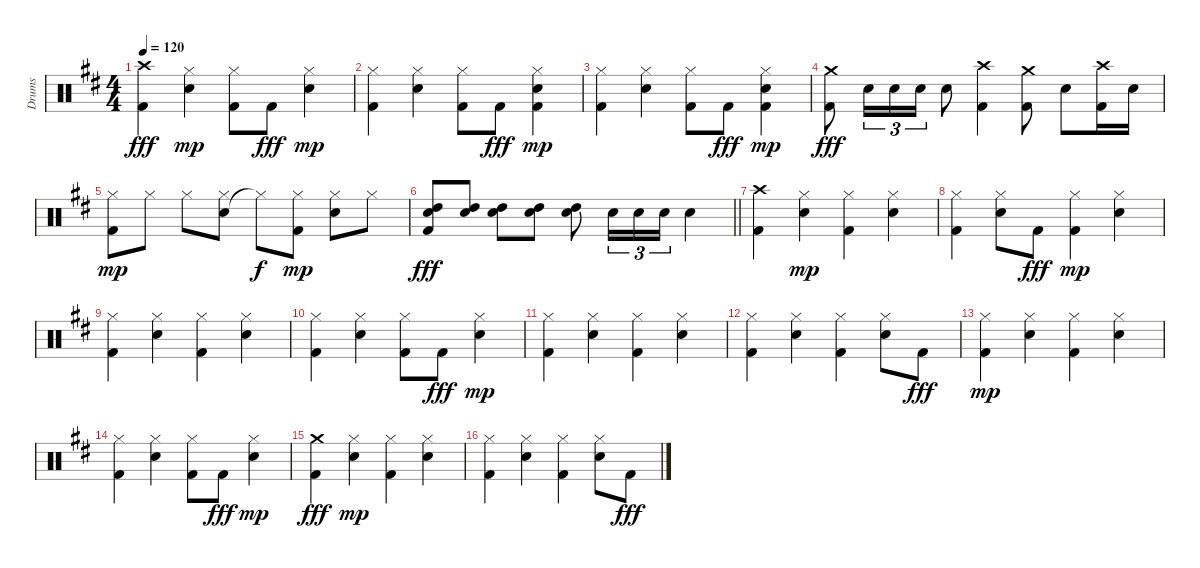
\track ("Drums" "Drums") {instrument percussion}
\staff {score}
\articulation defaults
\ts (4 4)
\tempo 120
\clef neutral
\ks d
("Kick (hit) 2" "Crash high (hit)").4{dy fff} ("Electric Snare (hit)" "Hi-Hat (closed)").4{dy mp} ("Kick (hit) 2" "Hi-Hat (closed)").8 "Kick (hit) 2".8{dy fff} ("Electric Snare (hit)" "Hi-Hat (closed)").4{dy mp} |
("Kick (hit) 2" "Hi-Hat (closed)").4 ("Electric Snare (hit)" "Hi-Hat (closed)").4 ("Kick (hit) 2" "Hi-Hat (closed)").8 "Kick (hit) 2".8{dy fff} ("Kick (hit) 2" "Electric Snare (hit)" "Hi-Hat (closed)").4{dy mp} |
("Kick (hit) 2" "Hi-Hat (closed)").4 ("Electric Snare (hit)" "Hi-Hat (closed)").4 ("Kick (hit) 2" "Hi-Hat (closed)").8 "Kick (hit) 2".8{dy fff} ("Kick (hit) 2" "Electric Snare (hit)" "Hi-Hat (closed)").4{dy mp} |
("Kick (hit) 2" "Crash medium (hit)").8{dy fff} "Electric Snare (hit)".16{tu (3 2)} "Electric Snare (hit)".16{tu (3 2)} "Electric Snare (hit)".16{tu (3 2)} "Electric Snare (hit)".8 ("Kick (hit) 2" "Crash high (hit)").4 ("Kick (hit) 2" "Crash medium (hit)").8 "Electric Snare (hit)".8 ("Kick (hit) 2" "Crash high (hit)").16 "Electric Snare (hit)".16 |
("Kick (hit) 2" "Hi-Hat (closed)").8{dy mp} "Hi-Hat (closed)".8 "Hi-Hat (closed)".8 ("Electric Snare (hit)" "Hi-Hat (closed)").8 "Hi-Hat (closed)"{t}.8{dy f} ("Kick (hit) 2" "Hi-Hat (closed)").8{dy mp} ("Electric Snare (hit)" "Hi-Hat (closed)").8 "Hi-Hat (closed)".8 |
\barLineRight lightlight
("Kick (hit) 2" "Electric Snare (hit)" "High Tom (hit)").8{dy fff} ("Electric Snare (hit)" "High Tom (hit)").8 ("Electric Snare (hit)" "High Tom (hit)").8 ("Electric Snare (hit)" "High Tom (hit)").8 ("Electric Snare (hit)" "High Tom (hit)").8 "Electric Snare (hit)".16{tu (3 2)} "Electric Snare (hit)".16{tu (3 2)} "Electric Snare (hit)".16{tu (3 2)} "Electric Snare (hit)".4 |
("Kick (hit) 2" "Crash high (hit)").4 ("Electric Snare (hit)" "Hi-Hat (closed)").4{dy mp} ("Kick (hit) 2" "Hi-Hat (closed)").4 ("Electric Snare (hit)" "Hi-Hat (closed)").4 |
("Kick (hit) 2" "Hi-Hat (closed)").4 ("Electric Snare (hit)" "Hi-Hat (closed)").8 "Kick (hit) 2".8{dy fff} ("Kick (hit) 2" "Hi-Hat (closed)").4{dy mp} ("Electric Snare (hit)" "Hi-Hat (closed)").4 |
("Kick (hit) 2" "Hi-Hat (closed)").4 ("Electric Snare (hit)" "Hi-Hat (closed)").4 ("Kick (hit) 2" "Hi-Hat (closed)").4 ("Electric Snare (hit)" "Hi-Hat (closed)").4 |
("Kick (hit) 2" "Hi-Hat (closed)").4 ("Electric Snare (hit)" "Hi-Hat (closed)").4 ("Kick (hit) 2" "Hi-Hat (closed)").8 "Kick (hit) 2".8{dy fff} ("Electric Snare (hit)" "Hi-Hat (closed)").4{dy mp} |
("Kick (hit) 2" "Hi-Hat (closed)").4 ("Electric Snare (hit)" "Hi-Hat (closed)").4 ("Kick (hit) 2" "Hi-Hat (closed)").4 ("Electric Snare (hit)" "Hi-Hat (closed)").4 |
("Kick (hit) 2" "Hi-Hat (closed)").4 ("Electric Snare (hit)" "Hi-Hat (closed)").4 ("Kick (hit) 2" "Hi-Hat (closed)").4 ("Electric Snare (hit)" "Hi-Hat (closed)").8 "Kick (hit) 2".8{dy fff} |
("Kick (hit) 2" "Hi-Hat (closed)").4{dy mp} ("Electric Snare (hit)" "Hi-Hat (closed)").4 ("Kick (hit) 2" "Hi-Hat (closed)").4 ("Electric Snare (hit)" "Hi-Hat (closed)").4 |
("Kick (hit) 2" "Hi-Hat (closed)").4 ("Electric Snare (hit)" "Hi-Hat (closed)").4 ("Kick (hit) 2" "Hi-Hat (closed)").8 "Kick (hit) 2".8{dy fff} ("Electric Snare (hit)" "Hi-Hat (closed)").4{dy mp} |
("Kick (hit) 2" "Crash medium (hit)").4{dy fff} ("Electric Snare (hit)" "Hi-Hat (closed)").4{dy mp} ("Kick (hit) 2" "Hi-Hat (closed)").4 ("Electric Snare (hit)" "Hi-Hat (closed)").4 |
("Kick (hit) 2" "Hi-Hat (closed)").4 ("Electric Snare (hit)" "Hi-Hat (closed)").4 ("Kick (hit) 2" "Hi-Hat (closed)").4 ("Electric Snare (hit)" "Hi-Hat (closed)").8 "Kick (hit) 2".8{dy fff}
